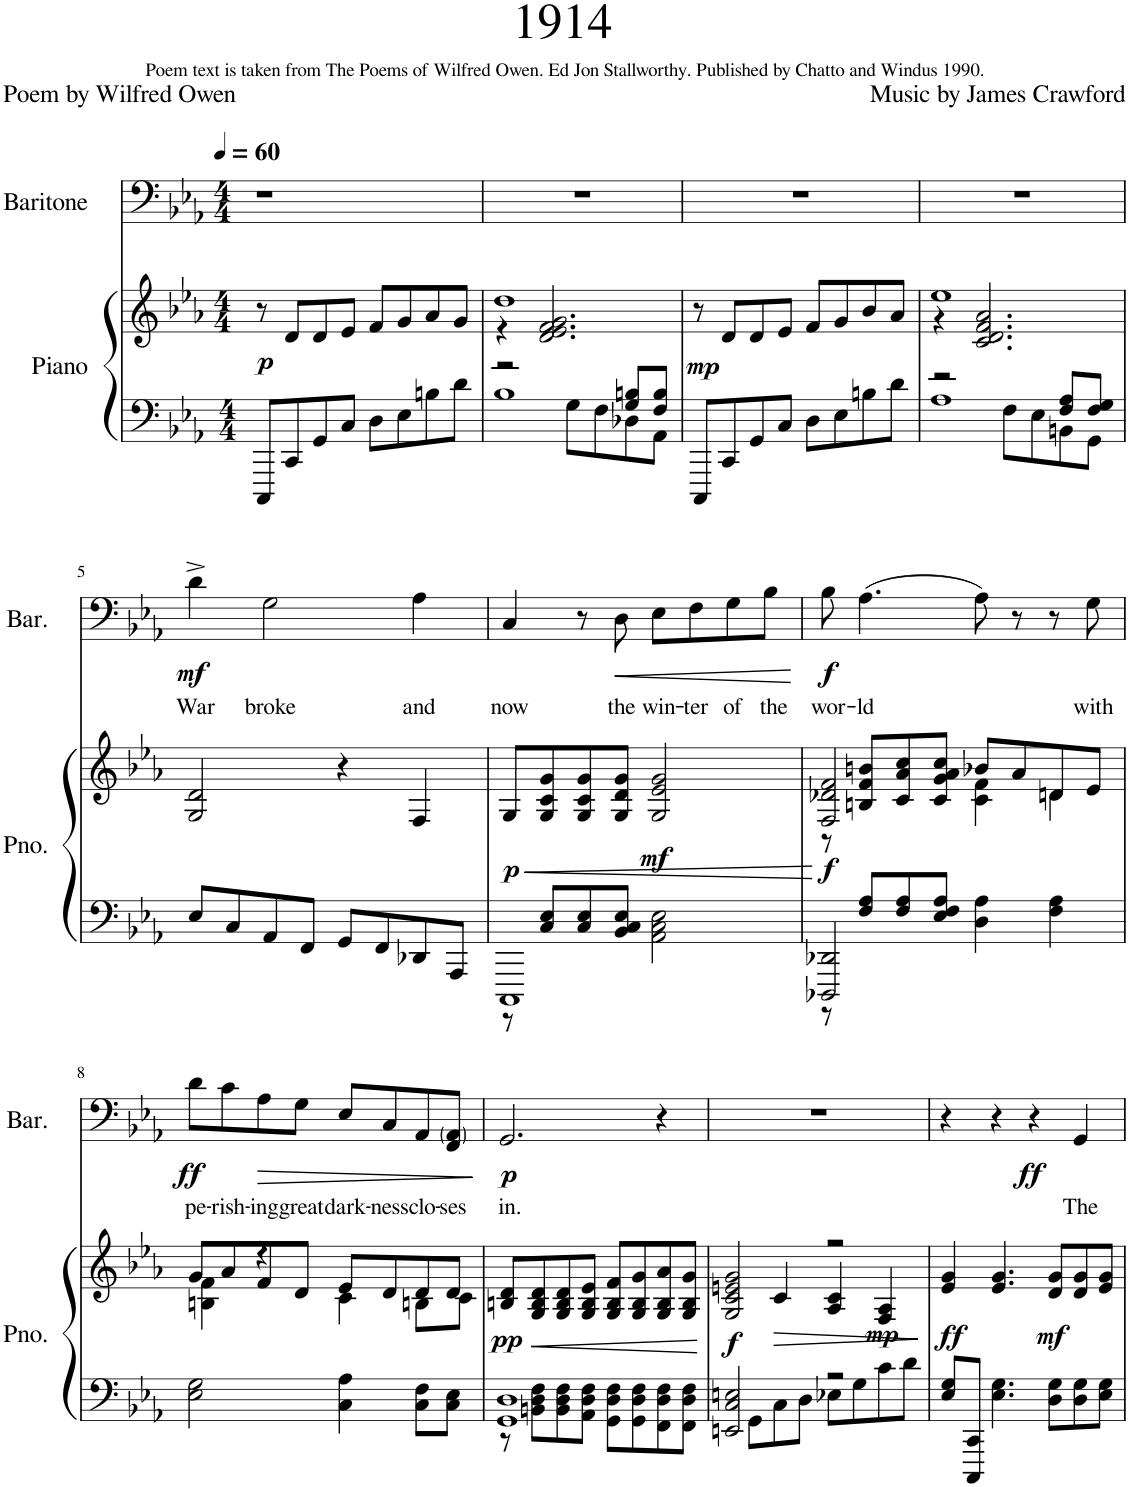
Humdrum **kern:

**kern	**kern	**dynam	**kern	**text	**dynam
*part2	*part2	*part2	*part1	*part1	*part1
*staff3	*staff2	*staff2/3	*staff1	*staff1	*staff1
*I"Piano	*	*	*I"Baritone	*	*
*I'Pno.	*	*	*I'Bar.	*	*
*clefF4	*clefG2	*	*clefF4	*	*
*k[b-e-a-]	*k[b-e-a-]	*	*k[b-e-a-]	*	*
*M4/4	*M4/4	*	*M4/4	*	*
*MM60	*MM60	*	*MM60	*	*
=1	=1	=1	=1	=1	=1
!	!	!LO:DY:b	!	!	!
8CCC/L	8r	p	1r	.	.
8CC/	8d/L	.	.	.	.
8GG/	8d/	.	.	.	.
8C/J	8e-/J	.	.	.	.
8D\L	8f/L	.	.	.	.
8E-\	8g/	.	.	.	.
8Bn\	8a-/	.	.	.	.
8d\J	8g/J	.	.	.	.
=2	=2	=2	=2	=2	=2
*^	*^	*	*	*	*
*	*^	*	*	*	*	*	*
2r	2.ryy	1B-	1dd	4r	.	1r	.	.
.	.	.	.	2.d/ 2.e-/ 2.f/ 2.g/	.	.	.	.
8G\L	.	.	.	.	.	.	.	.
8F\	.	.	.	.	.	.	.	.
8D-X\	8G/ 8Bn/L	.	.	.	.	.	.	.
8AA-\J	8F/ 8B/J	.	.	.	.	.	.	.
*	*v	*v	*	*	*	*	*	*
*	*	*v	*v	*	*	*	*
=3	=3	=3	=3	=3	=3	=3
!	!	!	!LO:DY:b	!	!	!
*v	*v	*	*	*	*	*
8CCC/L	8r	mp	1r	.	.
8CC/	8d/L	.	.	.	.
8GG/	8d/	.	.	.	.
8C/J	8e-/J	.	.	.	.
8D\L	8f/L	.	.	.	.
8E-\	8g/	.	.	.	.
8Bn\	8b-/	.	.	.	.
8d\J	8a-/J	.	.	.	.
=4	=4	=4	=4	=4	=4
*^	*^	*	*	*	*
*	*^	*	*	*	*	*	*
2r	1A-	2.ryy	1ee-	4r	.	1r	.	.
.	.	.	.	2.c/ 2.d/ 2.f/ 2.a-/	.	.	.	.
8F\L	.	.	.	.	.	.	.	.
8E-\	.	.	.	.	.	.	.	.
8BBn\	.	8F/ 8A-/L	.	.	.	.	.	.
8GG\J	.	8F/ 8G/J	.	.	.	.	.	.
*v	*v	*v	*	*	*	*	*	*
*	*v	*v	*	*	*	*
!!LO:LB:g=z
=5	=5	=5	=5	=5	=5
*k[b-e-a-]	*k[b-e-a-]	*	*k[b-e-a-]	*	*
*^	*	*	*	*	*
*	*^	*	*	*	*	*
!	!	!	!	!	!	!LO:LY:b	!LO:DY:b
*v	*v	*v	*	*	*	*	*
8E-/L	2G/ 2d/	.	4d^\	War	mf
8C/	.	.	.	.	.
!	!	!	!	!LO:LY:b	!
8AA-/	.	.	2G\	broke	.
8FF/J	.	.	.	.	.
8GG/L	4r	.	.	.	.
8FF/	.	.	.	.	.
!	!	!	!	!LO:LY:b	!
8DD-X/	4F/	.	4A-\	and	.
8AAA-/J	.	.	.	.	.
=6	=6	=6	=6	=6	=6
*^	*	*	*	*	*
!	!	!	!LO:HP:b	!	!LO:LY:b	!
!	!	!	!LO:DY:n=1:b	!	!	!
1CCC	8r	8G/L	< p	4C/	now	.
.	8C/ 8E-/L	8G/ 8c/ 8g/	.	.	.	.
.	8C/ 8E-/	8G/ 8c/ 8g/	.	8r	.	.
!	!	!	!	!	!LO:LY:b	!LO:HP:b
.	8BB-/ 8C/ 8E-/J	8G/ 8d/ 8g/J	.	8D\	the	<
!	!	!	!LO:DY:n=2:b	!	!LO:LY:b	!
.	2AA-\ 2C\ 2E-\	2G/ 2e-/ 2g/	mf	8E-\L	win-	.
!	!	!	!	!	!LO:LY:b	!
.	.	.	.	8F\	-ter	.
!	!	!	!	!	!LO:LY:b	!
.	.	.	.	8G\	of	.
!	!	!	!	!	!LO:LY:b	!
.	.	.	.	8B-\J	the	.
*v	*v	*	*	*	*	*
.	.	[	.	.	[
=7	=7	=7	=7	=7	=7
*^	*^	*	*	*	*
!	!	!	!	!LO:DY:b	!	!LO:LY:b	!LO:DY:b
2DDD-X/ 2DD-X/	8r	2F/ 2d-X/ 2f/	8r	f	8B-\	wor-	f
!	!	!	!	!	!	!LO:LY:b	!
.	8F/ 8A-/L	.	8Bn/ 8f/ 8bn/L	.	(4.A-\	-ld	.
.	8F/ 8A-/	.	8c/ 8a-/ 8cc/	.	.	.	.
.	8E-/ 8F/ 8A-/J	.	8c/ 8g/ 8a-/ 8cc/J	.	.	.	.
4D\ 4A-\	2ryy	4c\ 4f\	8b-X/L	.	8A-\)	.	.
.	.	.	8a-/	.	8r	.	.
4F\ 4A-\	.	4dn\	8d/	.	8r	.	.
!	!	!	!	!	!	!LO:LY:b	!
.	.	.	8e-/J	.	8G\	with	.
*v	*v	*	*	*	*	*	*
!!LO:LB:g=z
=8	=8	=8	=8	=8	=8	=8
!	!	!	!	!	!LO:LY:b	!LO:DY:b
2E-\ 2G\	4Bn\ 4f\	8g/L	.	8d\L	pe-	ff
!	!	!	!	!	!LO:LY:b	!
.	.	8a-/	.	8c\	-rish-	.
!	!	!	!	!	!LO:LY:b	!LO:HP:b
.	4r	8f/	.	8A-\	-ing	>
!	!	!	!	!	!LO:LY:b	!
.	.	8d/J	.	8G\J	great	.
!	!	!	!	!	!LO:LY:b	!
4C\ 4A-\	4c\	8e-/L	.	8E-/L	dark-	.
!	!	!	!	!	!LO:LY:b	!
.	.	8d/	.	8C/	-ness	.
!	!	!	!	!	!LO:LY:b	!
8C\ 8F\L	8Bn\L	8d/	.	8AA-/	clo-	.
!	!	!	!	!	!LO:LY:b	!
8C\ 8E-\J	8c\J	8d/J	.	8FF/ 8AA-/J	-ses	.
*	*v	*v	*	*	*	*
.	.	.	.	.	]
=9	=9	=9	=9	=9	=9
*^	*	*	*	*	*
!	!	!	!LO:DY:b	!	!LO:LY:b	!LO:DY:b
1GG 1D	8r	8Bn/ 8d/L	pp	2.GG/	in.	p
!	!	!	!LO:HP:b	!	!	!
.	8BBn\ 8D\ 8F\L	8G/ 8B/ 8d/	<	.	.	.
.	8BB\ 8D\ 8F\	8G/ 8B/ 8d/	.	.	.	.
.	8AA-\ 8D\ 8F\J	8G/ 8B/ 8e-/J	.	.	.	.
.	8GG\ 8D\ 8F\L	8G/ 8B/ 8f/L	.	.	.	.
.	8GG\ 8D\ 8F\	8G/ 8B/ 8g/	.	.	.	.
.	8FF\ 8D\ 8F\	8G/ 8B/ 8a-/	.	4r	.	.
.	8FF\ 8D\ 8F\J	8G/ 8B/ 8g/J	.	.	.	.
*v	*v	*	*	*	*	*
.	.	[	.	.	.
=10	=10	=10	=10	=10	=10
*^	*^	*	*	*	*
!	!	!	!	!LO:DY:b	!	!	!
2EEn/ 2C/ 2En/	8ryy	2G/ 2c/ 2en/ 2g/	4ryy	f	1r	.	.
.	8GG\L	.	.	.	.	.	.
.	8C\	.	4c/	.	.	.	.
.	8D\J	.	.	.	.	.	.
2r	8E-X\L	2r	4A-/ 4c/	.	.	.	.
.	8G\	.	.	.	.	.	.
!	!	!	!	!LO:DY:b	!	!	!
.	8c\	.	4F/ 4A-/	mp	.	.	.
.	8d\J	.	.	.	.	.	.
*	*	*v	*v	*	*	*	*
=11	=11	=11	=11	=11	=11	=11
!	!	!	!LO:DY:b	!	!	!
*v	*v	*	*	*	*	*
8E-/ 8G/L	4e-/ 4g/	ff	4r	.	.
8CCC/ 8CC/J	.	.	.	.	.
4.E-\ 4.G\	4.e-/ 4.g/	.	4r	.	.
!	!	!	!	!	!LO:DY:b
.	.	.	4r	.	ff
!	!	!LO:DY:b	!	!	!
8D\ 8G\L	8d/ 8g/L	mf	.	.	.
!	!	!	!	!LO:LY:b	!
8D\ 8G\	8d/ 8g/	.	4GG/	The	.
8E-\ 8G\J	8e-/ 8g/J	.	.	.	.
=	=	=	=	=	=
*-	*-	*-	*-	*-	*-
